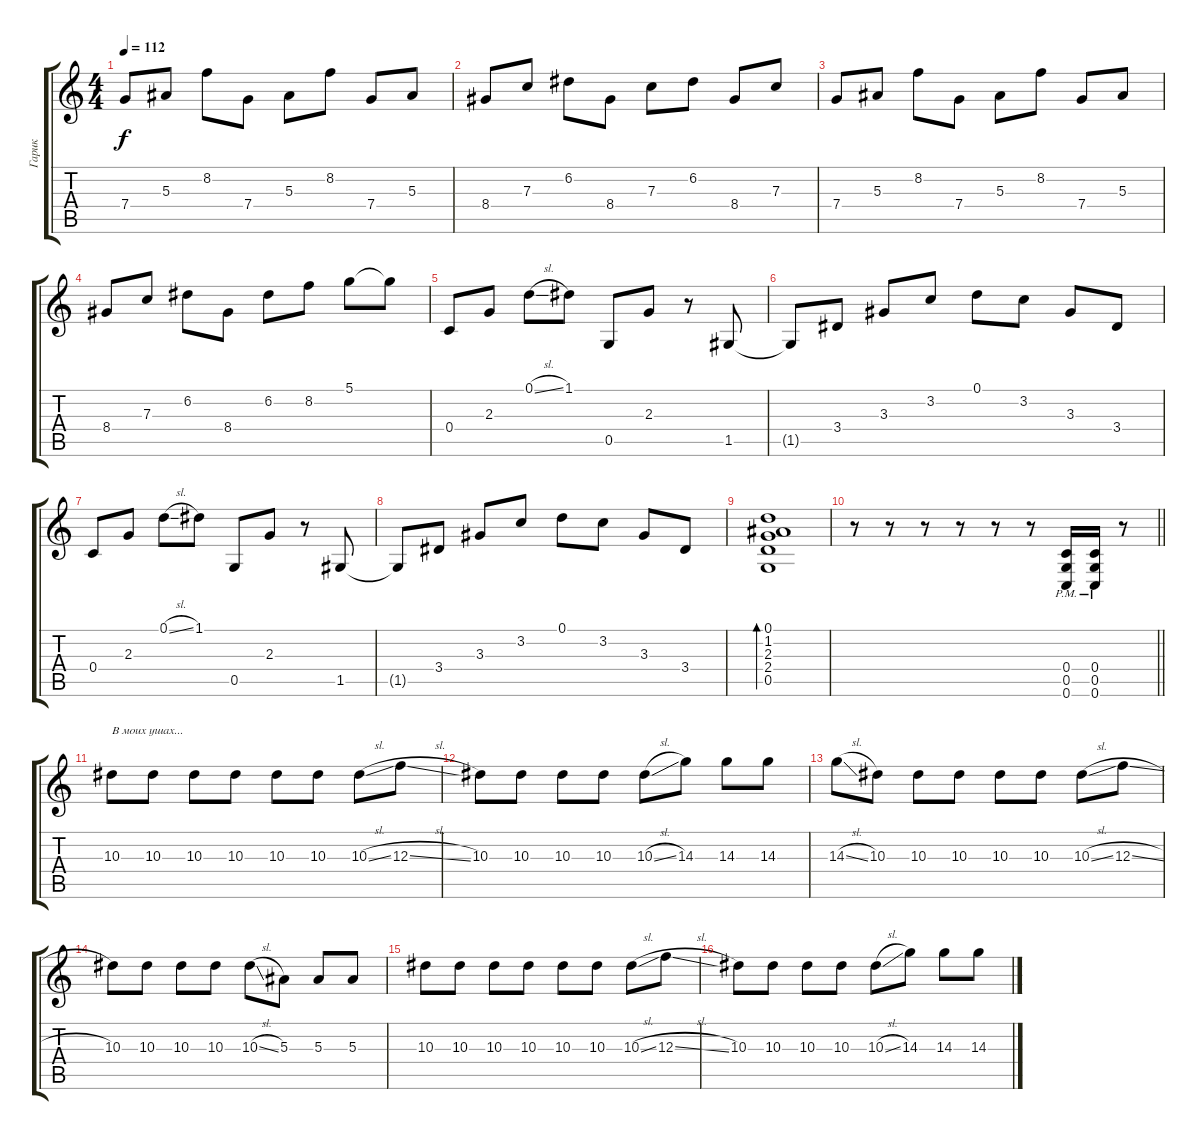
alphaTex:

\track ("Гарик" "Гарик") {instrument electricguitarclean}
\staff {score tabs}
\tuning (D4 A3 F3 C3 G2 C2) {hide}
\ts (4 4)
\tempo 112
\clef g2
\ks c
7.4.8{dy f} 5.3.8 8.2.8 7.4.8 5.3.8 8.2.8 7.4.8 5.3.8 |
8.4.8 7.3.8 6.2.8 8.4.8 7.3.8 6.2.8 8.4.8 7.3.8 |
7.4.8 5.3.8 8.2.8 7.4.8 5.3.8 8.2.8 7.4.8 5.3.8 |
8.4.8 7.3.8 6.2.8 8.4.8 6.2.8 8.2.8 5.1.8 5.1{t}.8 |
0.4.8 2.3.8 0.1{sl}.8 1.1.8 0.5.8 2.3.8 r.8 1.5.8 |
1.5{t}.8 3.4.8 3.3.8 3.2.8 0.1.8 3.2.8 3.3.8 3.4.8 |
0.4.8 2.3.8 0.1{sl}.8 1.1.8 0.5.8 2.3.8 r.8 1.5.8 |
1.5{t}.8 3.4.8 3.3.8 3.2.8 0.1.8 3.2.8 3.3.8 3.4.8 |
(0.1 1.2 2.3 2.4 0.5).1{bd 120} |
\barLineRight lightlight
r.8 r.8 r.8 r.8 r.8 r.8 (0.4{pm} 0.5{pm} 0.6{pm}).16{volume 16 instrument distortionguitar} (0.4{pm} 0.5{pm} 0.6{pm}).16 r.8 |
10.3.8{txt "В моих ушах..."} 10.3.8 10.3.8 10.3.8 10.3.8 10.3.8 10.3{sl}.8 12.3{sl}.8 |
10.3.8 10.3.8 10.3.8 10.3.8 10.3{sl}.8 14.3.8 14.3.8 14.3.8 |
14.3{sl}.8 10.3.8 10.3.8 10.3.8 10.3.8 10.3.8 10.3{sl}.8 12.3{sl}.8 |
10.3.8 10.3.8 10.3.8 10.3.8 10.3{sl}.8 5.3.8 5.3.8 5.3.8 |
10.3.8 10.3.8 10.3.8 10.3.8 10.3.8 10.3.8 10.3{sl}.8 12.3{sl}.8 |
10.3.8 10.3.8 10.3.8 10.3.8 10.3{sl}.8 14.3.8 14.3.8 14.3.8
